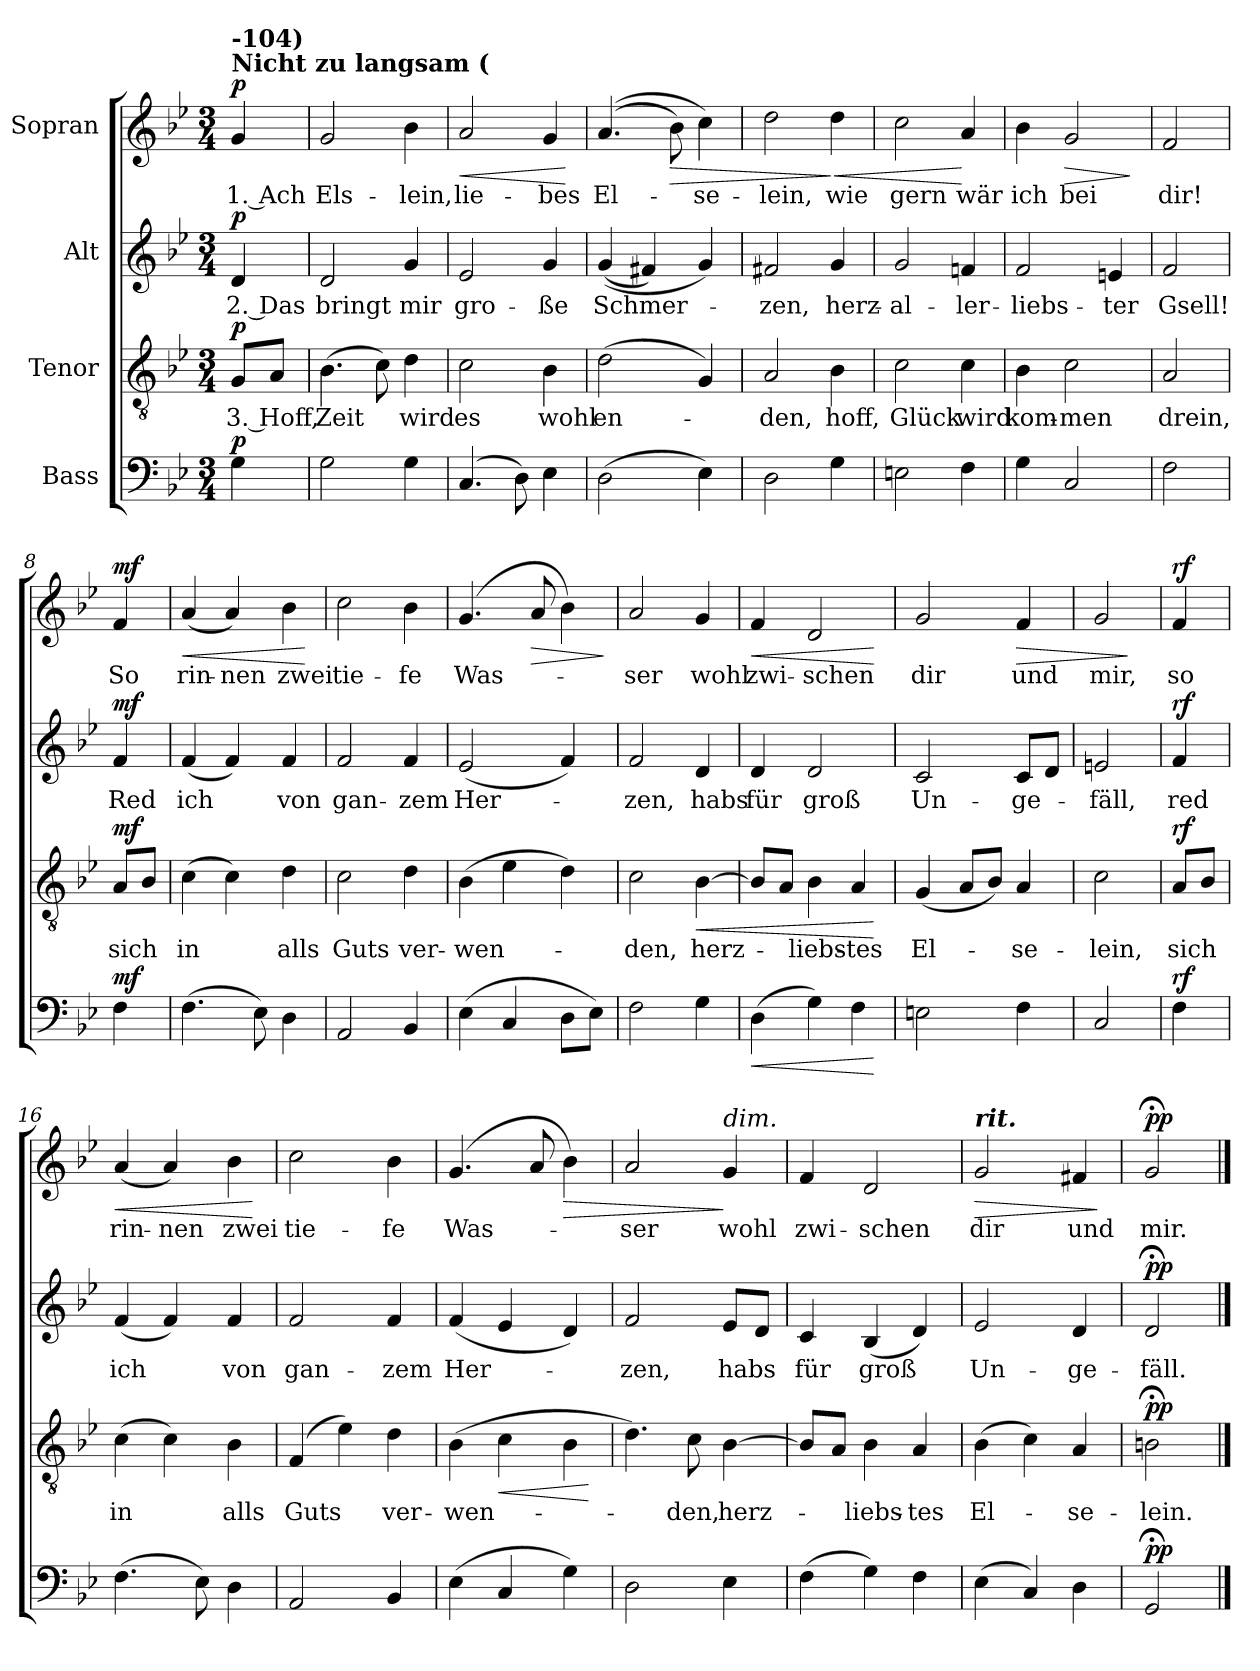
**kern	**dynam	**kern	**text	**dynam	**kern	**text	**dynam	**kern	**text	**dynam
*part4	*part4	*part3	*part3	*part3	*part2	*part2	*part2	*part1	*part1	*part1
*staff4	*staff4	*staff3	*staff3	*staff3	*staff2	*staff2	*staff2	*staff1	*staff1	*staff1
*I"Bass	*	*I"Tenor	*	*	*I"Alt	*	*	*I"Sopran	*	*
*clefF4	*	*clefGv2	*	*	*clefG2	*	*	*clefG2	*	*
*k[b-e-]	*	*k[b-e-]	*	*	*k[b-e-]	*	*	*k[b-e-]	*	*
*M3/4	*	*M3/4	*	*	*M3/4	*	*	*M3/4	*	*
*MM100	*	*MM100	*	*	*MM100	*	*	*MM100	*	*
=1	=1	=1	=1	=1	=1	=1	=1	=1	=1	=1
!	!	!	!	!	!	!	!	!LO:TX:a:B:t=Nicht zu langsam (	!	!
!	!	!	!	!	!	!	!	!LO:TX:a:B:t=-104)	!	!
!	!LO:DY:a	!	!	!LO:DY:a	!	!	!LO:DY:a	!	!	!LO:DY:a
4G\	p	8G/L	3. Hoff,	p	4d/	2. Das	p	4g/	1. Ach	p
.	.	8A/J	.	.	.	.	.	.	.	.
=2	=2	=2	=2	=2	=2	=2	=2	=2	=2	=2
2G\	.	(4.B-\	-Zeit	.	2d/	bringt	.	2g/	Els-	.
.	.	8c\)	.	.	.	.	.	.	.	.
4G\	.	4d\	wird	.	4g/	mir	.	4b-\	-lein,	.
=3	=3	=3	=3	=3	=3	=3	=3	=3	=3	=3
!	!	!	!	!	!	!	!	!	!	!LO:HP:b
(4.C/	.	2c\	es	.	2e-/	gro-	.	2a/	lie-	<
8D\)	.	.	.	.	.	.	.	.	.	.
4E-\	.	4B-\	wohl	.	4g/	-ße	.	4g/	-bes	.
.	.	.	.	.	.	.	.	.	.	[
=4	=4	=4	=4	=4	=4	=4	=4	=4	=4	=4
(2D\	.	(2d\	en-	.	((4g/	Schmer-	.	((4.a/	El-	.
.	.	.	.	.	4f#X/)	.	.	.	.	.
!	!	!	!	!	!	!	!	!	!	!LO:HP:b
.	.	.	.	.	.	.	.	8b-\)	.	>
4E-\)	.	4G/)	.	.	4g/)	.	.	4cc\)	-se-	.
=5	=5	=5	=5	=5	=5	=5	=5	=5	=5	=5
2D\	.	2A/	-den,	.	2f#X/	-zen,	.	2dd\	-lein,	.
!	!	!	!	!	!	!	!	!	!	!LO:HP:n=1:b
4G\	.	4B-\	hoff,	.	4g/	herz-	.	4dd\	wie	] <
=6	=6	=6	=6	=6	=6	=6	=6	=6	=6	=6
2En\	.	2c\	Glück	.	2g/	-al-	.	2cc\	gern	.
4F\	.	4c\	wird	.	4fn/	-ler-	.	4a/	wär	[
=7	=7	=7	=7	=7	=7	=7	=7	=7	=7	=7
4G\	.	4B-\	kom-	.	2f/	-liebs-	.	4b-\	ich	.
!	!	!	!	!	!	!	!	!	!	!LO:HP:b
2C/	.	2c\	-men	.	.	.	.	2g/	bei	>
.	.	.	.	.	4en/	-ter	.	.	.	.
.	.	.	.	.	.	.	.	.	.	]
=8	=8	=8	=8	=8	=8	=8	=8	=8	=8	=8
2F\	.	2A/	drein,	.	2f/	Gsell!	.	2f/	dir!	.
!!LO:LB:g=z
=8X1	=8X1	=8X1	=8X1	=8X1	=8X1	=8X1	=8X1	=8X1	=8X1	=8X1
!	!LO:DY:a	!	!	!LO:DY:a	!	!	!LO:DY:a	!	!	!LO:DY:a
4F\	mf	8A/L	sich	mf	4f/	Red	mf	4f/	So	mf
.	.	8B-/J	.	.	.	.	.	.	.	.
=9	=9	=9	=9	=9	=9	=9	=9	=9	=9	=9
!	!	!	!	!	!	!	!	!	!	!LO:HP:b
(4.F\	.	(4c\	in	.	(4f/	ich	.	(4a/	rin-	<
.	.	4c\)	.	.	4f/)	.	.	4a/)	-nen	.
8E-\)	.	.	.	.	.	.	.	.	.	.
4D\	.	4d\	alls	.	4f/	von	.	4b-\	zwei	.
.	.	.	.	.	.	.	.	.	.	[
=10	=10	=10	=10	=10	=10	=10	=10	=10	=10	=10
2AA/	.	2c\	Guts	.	2f/	gan-	.	2cc\	tie-	.
4BB-/	.	4d\	ver-	.	4f/	-zem	.	4b-\	-fe	.
=11	=11	=11	=11	=11	=11	=11	=11	=11	=11	=11
(4E-\	.	(4B-\	-wen-	.	(2e-/	Her-	.	(4.g/	Was-	.
4C/	.	4e-\	.	.	.	.	.	.	.	.
!	!	!	!	!	!	!	!	!	!	!LO:HP:b
.	.	.	.	.	.	.	.	8a/	.	>
8D\L	.	4d\)	.	.	4f/)	.	.	4b-\)	.	.
8E-\J)	.	.	.	.	.	.	.	.	.	.
.	.	.	.	.	.	.	.	.	.	]
=12	=12	=12	=12	=12	=12	=12	=12	=12	=12	=12
2F\	.	2c\	-den,	.	2f/	-zen,	.	2a/	-ser	.
!	!	!	!	!LO:HP:b	!	!	!	!	!	!
4G\	.	[4B-\	herz-	<	4d/	habs	.	4g/	wohl	.
=13	=13	=13	=13	=13	=13	=13	=13	=13	=13	=13
!	!LO:HP:b	!	!	!	!	!	!	!	!	!LO:HP:b
(4D\	<	8B-/L]	.	.	4d/	für	.	4f/	zwi-	<
.	.	8A/J	.	.	.	.	.	.	.	.
4G\)	.	4B-\	-liebs-	.	2d/	groß	.	2d/	-schen	.
4F\	.	4A/	-tes	.	.	.	.	.	.	.
.	[	.	.	[	.	.	.	.	.	[
=14	=14	=14	=14	=14	=14	=14	=14	=14	=14	=14
2En\	.	(4G/	El-	.	2c/	Un-	.	2g/	dir	.
.	.	8A/L	.	.	.	.	.	.	.	.
.	.	8B-/J)	.	.	.	.	.	.	.	.
!	!	!	!	!	!	!	!	!	!	!LO:HP:b
4F\	.	4A/	-se-	.	8c/L	-ge-	.	4f/	und	>
.	.	.	.	.	8d/J	.	.	.	.	.
=15	=15	=15	=15	=15	=15	=15	=15	=15	=15	=15
2C/	.	2c\	-lein,	.	2en/	-fäll,	.	2g/	mir,	.
.	.	.	.	.	.	.	.	.	.	]
!!LO:LB:g=z
=15X2	=15X2	=15X2	=15X2	=15X2	=15X2	=15X2	=15X2	=15X2	=15X2	=15X2
!	!LO:DY:a	!	!	!LO:DY:a	!	!	!LO:DY:a	!	!	!LO:DY:a
4F\	rf	8A/L	sich	rf	4f/	red	rf	4f/	so	rf
.	.	8B-/J	.	.	.	.	.	.	.	.
=16	=16	=16	=16	=16	=16	=16	=16	=16	=16	=16
!	!	!	!	!	!	!	!	!	!	!LO:HP:b
(4.F\	.	(4c\	in	.	(4f/	ich	.	(4a/	rin-	<
.	.	4c\)	.	.	4f/)	.	.	4a/)	-nen	.
8E-\)	.	.	.	.	.	.	.	.	.	.
4D\	.	4B-\	alls	.	4f/	von	.	4b-\	zwei	.
.	.	.	.	.	.	.	.	.	.	[
=17	=17	=17	=17	=17	=17	=17	=17	=17	=17	=17
2AA/	.	(4F/	Guts	.	2f/	gan-	.	2cc\	tie-	.
.	.	4e-\)	.	.	.	.	.	.	.	.
4BB-/	.	4d\	ver-	.	4f/	-zem	.	4b-\	-fe	.
=18	=18	=18	=18	=18	=18	=18	=18	=18	=18	=18
(4E-\	.	(4B-\	-wen-	.	(4f/	Her-	.	(4.g/	Was-	.
!	!	!	!	!LO:HP:b	!	!	!	!	!	!
4C/	.	4c\	.	<	4e-/	.	.	.	.	.
.	.	.	.	.	.	.	.	8a/	.	.
!	!	!	!	!	!	!	!	!	!	!LO:HP:b
4G\)	.	4B-\	.	.	4d/)	.	.	4b-\)	.	>
.	.	.	.	[	.	.	.	.	.	.
=19	=19	=19	=19	=19	=19	=19	=19	=19	=19	=19
2D\	.	4.d\)	.	.	2f/	-zen,	.	2a/	-ser	.
.	.	8c\	-den,	.	.	.	.	.	.	.
!	!	!	!	!	!	!	!	!LO:TX:a:i:t=dim.	!	!
4E-\	.	[4B-\	herz-	.	8e-/L	habs	.	4g/	wohl	]
.	.	.	.	.	8d/J	.	.	.	.	.
=20	=20	=20	=20	=20	=20	=20	=20	=20	=20	=20
(4F\	.	8B-/L]	.	.	4c/	für	.	4f/	zwi-	.
.	.	8A/J	.	.	.	.	.	.	.	.
4G\)	.	4B-\	-liebs-	.	(4B-/	groß	.	2d/	-schen	.
4F\	.	4A/	-tes	.	4d/)	.	.	.	.	.
=21	=21	=21	=21	=21	=21	=21	=21	=21	=21	=21
!	!	!	!	!	!	!	!	!LO:TX:a:Bi:t=rit.	!	!
!	!	!	!	!	!	!	!	!	!	!LO:HP:b
(4E-\	.	(4B-\	El-	.	2e-/	Un-	.	2g/	dir	>
4C/)	.	4c\)	.	.	.	.	.	.	.	.
4D\	.	4A/	-se-	.	4d/	-ge-	.	4f#X/	und	.
.	.	.	.	.	.	.	.	.	.	]
=22	=22	=22	=22	=22	=22	=22	=22	=22	=22	=22
!	!LO:DY:a	!	!	!LO:DY:a	!	!	!LO:DY:a	!	!	!LO:DY:a
2GG;</	pp	2Bn;<\	-lein.	pp	2d;</	-fäll.	pp	2g;</	mir.	pp
==	==	==	==	==	==	==	==	==	==	==
*-	*-	*-	*-	*-	*-	*-	*-	*-	*-	*-
